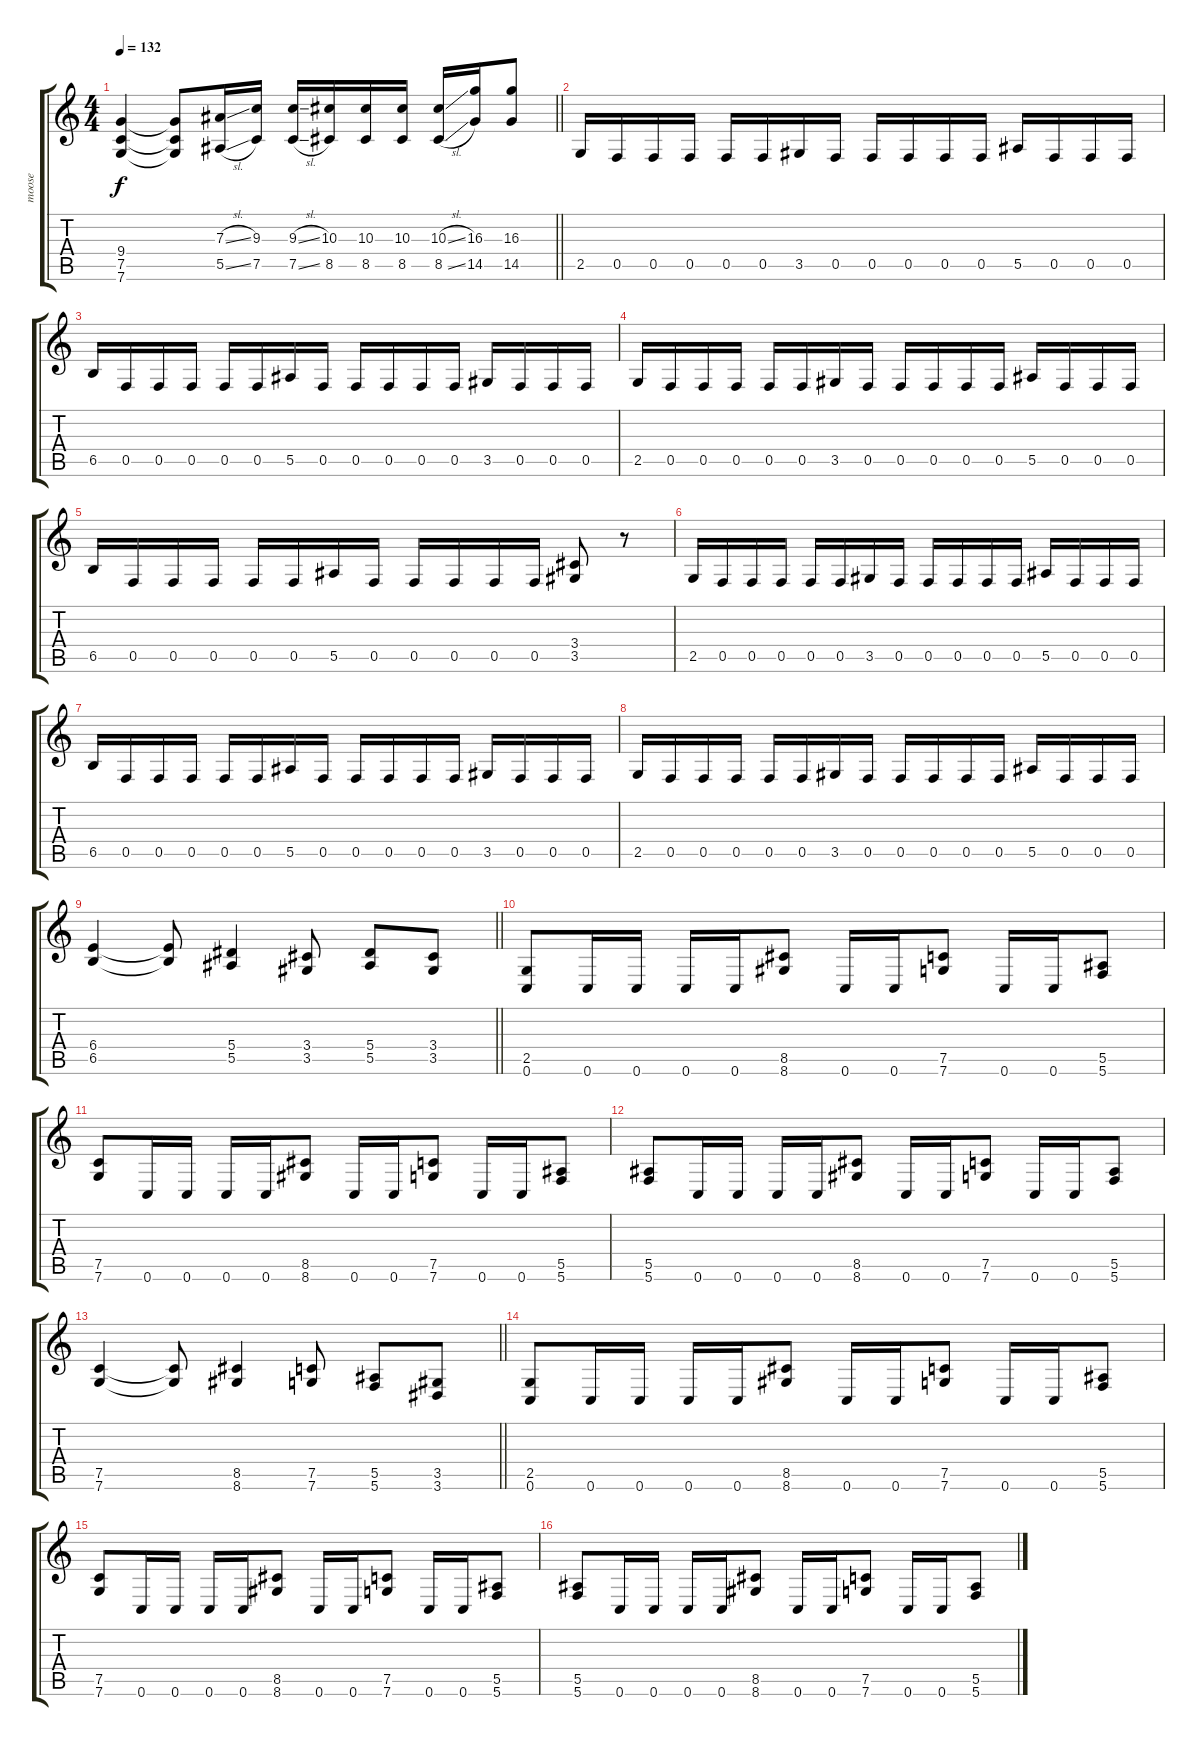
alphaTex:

\track ("moose" "moose") {instrument slapbass1}
\staff {score tabs}
\tuning (C4 G3 Eb3 Bb2 F2 C2) {hide}
\ts (4 4)
\tempo 132
\clef g2
\barLineRight lightlight
\ks c
(9.4 7.5 7.6).4{dy f} (9.4{t} 7.5{t} 7.6{t}).8 (7.3{sl} 5.5{sl}).16 (9.3 7.5).16 (9.3{sl} 7.5{sl}).16 (10.3 8.5).16 (10.3 8.5).16 (10.3 8.5).16 (10.3{sl} 8.5{sl}).16 (16.3 14.5).16 (16.3 14.5).8 |
2.5.16 0.5.16 0.5.16 0.5.16 0.5.16 0.5.16 3.5.16 0.5.16 0.5.16 0.5.16 0.5.16 0.5.16 5.5.16 0.5.16 0.5.16 0.5.16 |
6.5.16 0.5.16 0.5.16 0.5.16 0.5.16 0.5.16 5.5.16 0.5.16 0.5.16 0.5.16 0.5.16 0.5.16 3.5.16 0.5.16 0.5.16 0.5.16 |
2.5.16 0.5.16 0.5.16 0.5.16 0.5.16 0.5.16 3.5.16 0.5.16 0.5.16 0.5.16 0.5.16 0.5.16 5.5.16 0.5.16 0.5.16 0.5.16 |
6.5.16 0.5.16 0.5.16 0.5.16 0.5.16 0.5.16 5.5.16 0.5.16 0.5.16 0.5.16 0.5.16 0.5.16 (3.4 3.5).8 r.8 |
2.5.16 0.5.16 0.5.16 0.5.16 0.5.16 0.5.16 3.5.16 0.5.16 0.5.16 0.5.16 0.5.16 0.5.16 5.5.16 0.5.16 0.5.16 0.5.16 |
6.5.16 0.5.16 0.5.16 0.5.16 0.5.16 0.5.16 5.5.16 0.5.16 0.5.16 0.5.16 0.5.16 0.5.16 3.5.16 0.5.16 0.5.16 0.5.16 |
2.5.16 0.5.16 0.5.16 0.5.16 0.5.16 0.5.16 3.5.16 0.5.16 0.5.16 0.5.16 0.5.16 0.5.16 5.5.16 0.5.16 0.5.16 0.5.16 |
\barLineRight lightlight
(6.4 6.5).4 (6.4{t} 6.5{t}).8 (5.4 5.5).4 (3.4 3.5).8 (5.4 5.5).8 (3.4 3.5).8 |
(2.5 0.6).8 0.6.16 0.6.16 0.6.16 0.6.16 (8.5 8.6).8 0.6.16 0.6.16 (7.5 7.6).8 0.6.16 0.6.16 (5.5 5.6).8 |
(7.5 7.6).8 0.6.16 0.6.16 0.6.16 0.6.16 (8.5 8.6).8 0.6.16 0.6.16 (7.5 7.6).8 0.6.16 0.6.16 (5.5 5.6).8 |
(5.5 5.6).8 0.6.16 0.6.16 0.6.16 0.6.16 (8.5 8.6).8 0.6.16 0.6.16 (7.5 7.6).8 0.6.16 0.6.16 (5.5 5.6).8 |
\barLineRight lightlight
(7.5 7.6).4 (7.5{t} 7.6{t}).8 (8.5 8.6).4 (7.5 7.6).8 (5.5 5.6).8 (3.5 3.6).8 |
(2.5 0.6).8 0.6.16 0.6.16 0.6.16 0.6.16 (8.5 8.6).8 0.6.16 0.6.16 (7.5 7.6).8 0.6.16 0.6.16 (5.5 5.6).8 |
(7.5 7.6).8 0.6.16 0.6.16 0.6.16 0.6.16 (8.5 8.6).8 0.6.16 0.6.16 (7.5 7.6).8 0.6.16 0.6.16 (5.5 5.6).8 |
(5.5 5.6).8 0.6.16 0.6.16 0.6.16 0.6.16 (8.5 8.6).8 0.6.16 0.6.16 (7.5 7.6).8 0.6.16 0.6.16 (5.5 5.6).8
